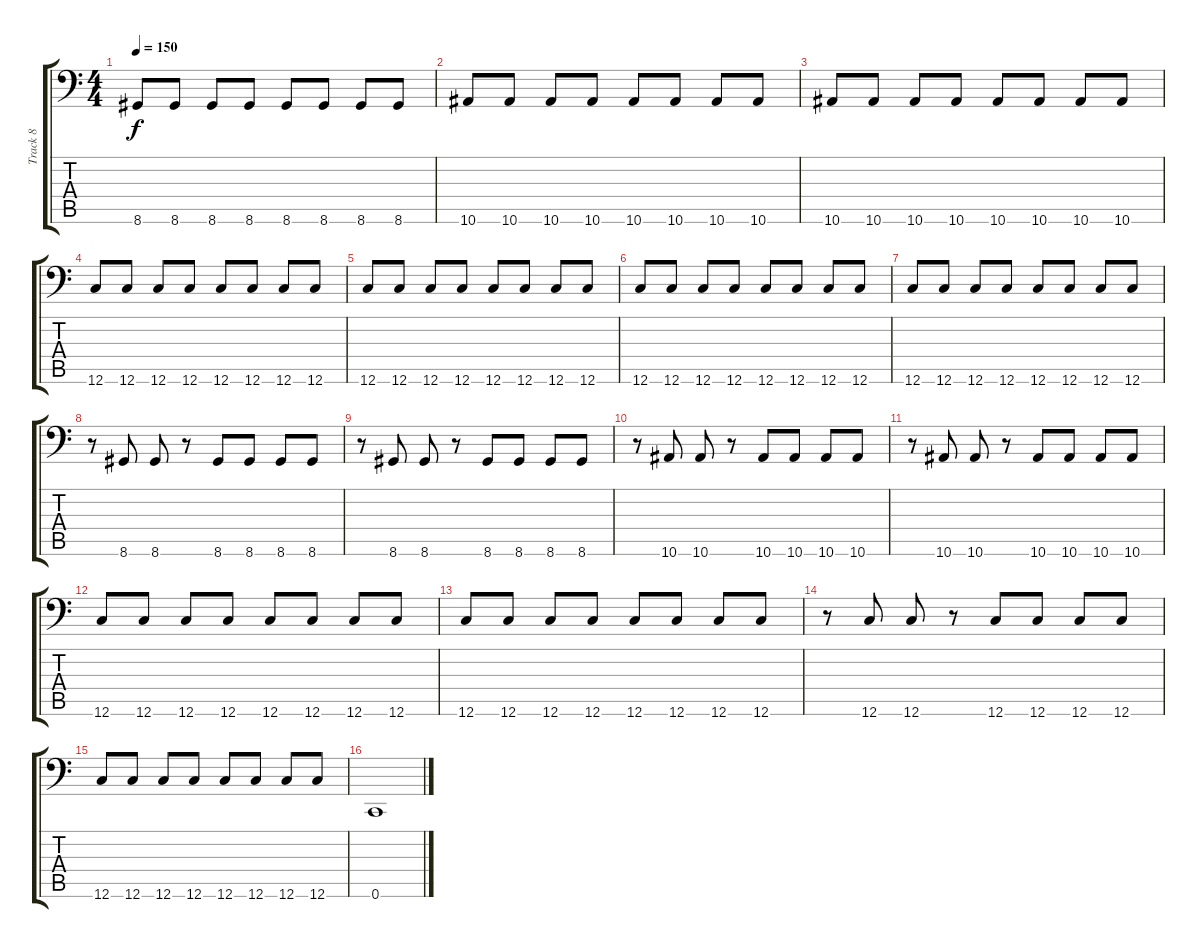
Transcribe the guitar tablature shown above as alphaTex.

\track ("Track 8" "Track 8") {instrument electricbasspick}
\staff {score tabs}
\tuning (D3 A2 F2 C2 G1 C1) {hide}
\ts (4 4)
\tempo 150
\clef f4
\ks c
8.6.8{dy f} 8.6.8 8.6.8 8.6.8 8.6.8 8.6.8 8.6.8 8.6.8 |
10.6.8 10.6.8 10.6.8 10.6.8 10.6.8 10.6.8 10.6.8 10.6.8 |
10.6.8 10.6.8 10.6.8 10.6.8 10.6.8 10.6.8 10.6.8 10.6.8 |
12.6.8 12.6.8 12.6.8 12.6.8 12.6.8 12.6.8 12.6.8 12.6.8 |
12.6.8 12.6.8 12.6.8 12.6.8 12.6.8 12.6.8 12.6.8 12.6.8 |
12.6.8 12.6.8 12.6.8 12.6.8 12.6.8 12.6.8 12.6.8 12.6.8 |
12.6.8 12.6.8 12.6.8 12.6.8 12.6.8 12.6.8 12.6.8 12.6.8 |
r.8 8.6.8 8.6.8 r.8 8.6.8 8.6.8 8.6.8 8.6.8 |
r.8 8.6.8 8.6.8 r.8 8.6.8 8.6.8 8.6.8 8.6.8 |
r.8 10.6.8 10.6.8 r.8 10.6.8 10.6.8 10.6.8 10.6.8 |
r.8 10.6.8 10.6.8 r.8 10.6.8 10.6.8 10.6.8 10.6.8 |
12.6.8 12.6.8 12.6.8 12.6.8 12.6.8 12.6.8 12.6.8 12.6.8 |
12.6.8 12.6.8 12.6.8 12.6.8 12.6.8 12.6.8 12.6.8 12.6.8 |
r.8 12.6.8 12.6.8 r.8 12.6.8 12.6.8 12.6.8 12.6.8 |
12.6.8 12.6.8 12.6.8 12.6.8 12.6.8 12.6.8 12.6.8 12.6.8 |
0.6.1
